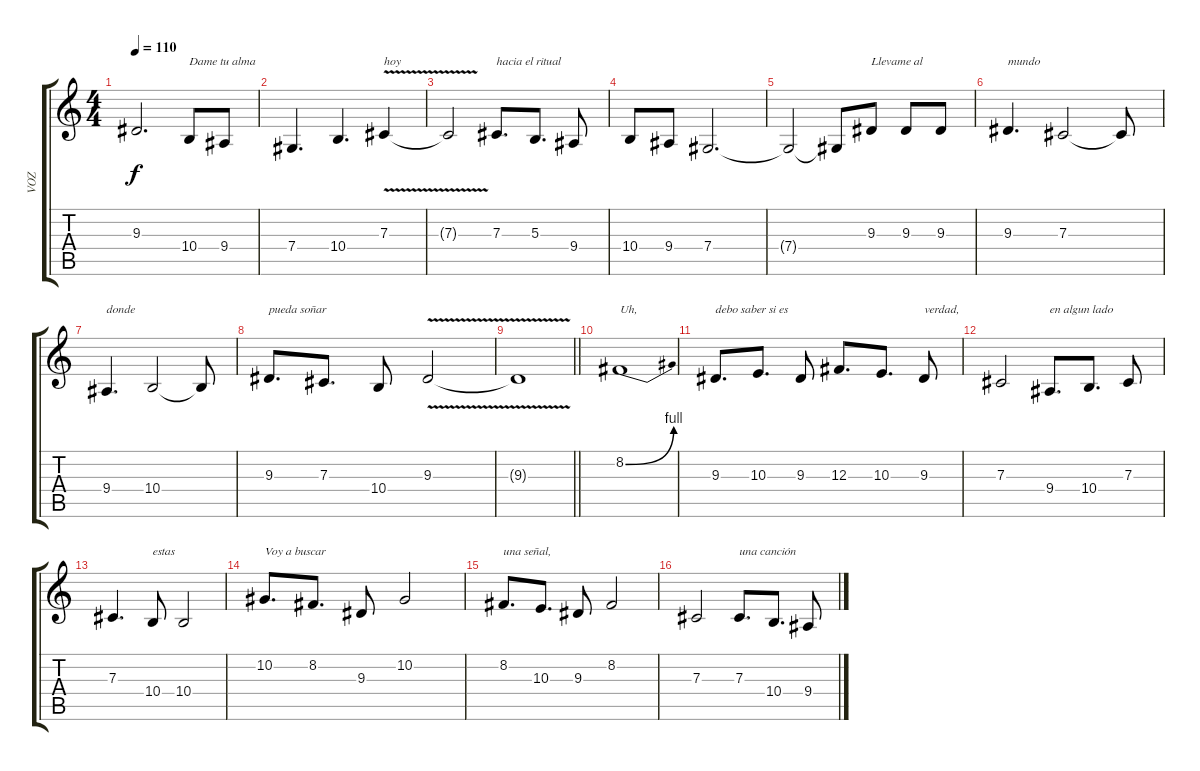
\track ("VOZ" "VOZ") {instrument altosax}
\staff {score tabs}
\tuning (Eb4 Bb3 Gb3 Db3 Ab2 Eb2) {hide}
\ts (4 4)
\tempo 110
\clef g2
\ks c
9.3{t}.2{d dy f} 10.4.8{txt "Dame tu alma "} 9.4.8 |
7.4.4{d} 10.4.4{d} 7.3{v}.4{txt "hoy"} |
7.3{t}.2 7.3.8{d txt "hacia el ritual"} 5.3.8{d} 9.4.8 |
10.4.8 9.4.8 7.4.2{d} |
7.4{t}.2 7.4{t}.8 9.3.8{txt "Llevame al "} 9.3.8 9.3.8 |
9.3.4{d txt "mundo"} 7.3.2 7.3{t}.8 |
9.4.4{d txt "donde "} 10.4.2 10.4{t}.8 |
9.3.8{d txt "pueda soñar"} 7.3.8{d} 10.4.8 9.3{v}.2 |
\barLineRight lightlight
9.3{t}.1 |
8.2{be (bend 0 0 60 4)}.1{txt "Uh, "} |
9.3.8{d txt "debo saber si es "} 10.3.8{d} 9.3.8 12.3.8{d} 10.3.8{d} 9.3.8{txt "verdad,"} |
7.3.2 9.4.8{d txt "en algun lado "} 10.4.8{d} 7.3.8 |
7.3.4{d} 10.4.8{txt "estas"} 10.4.2 |
10.2.8{d txt "Voy a buscar "} 8.2.8{d} 9.3.8 10.2.2 |
8.2.8{d txt "una señal, "} 10.3.8{d} 9.3.8 8.2.2 |
7.3.2 7.3.8{d txt "una canción"} 10.4.8{d} 9.4.8
